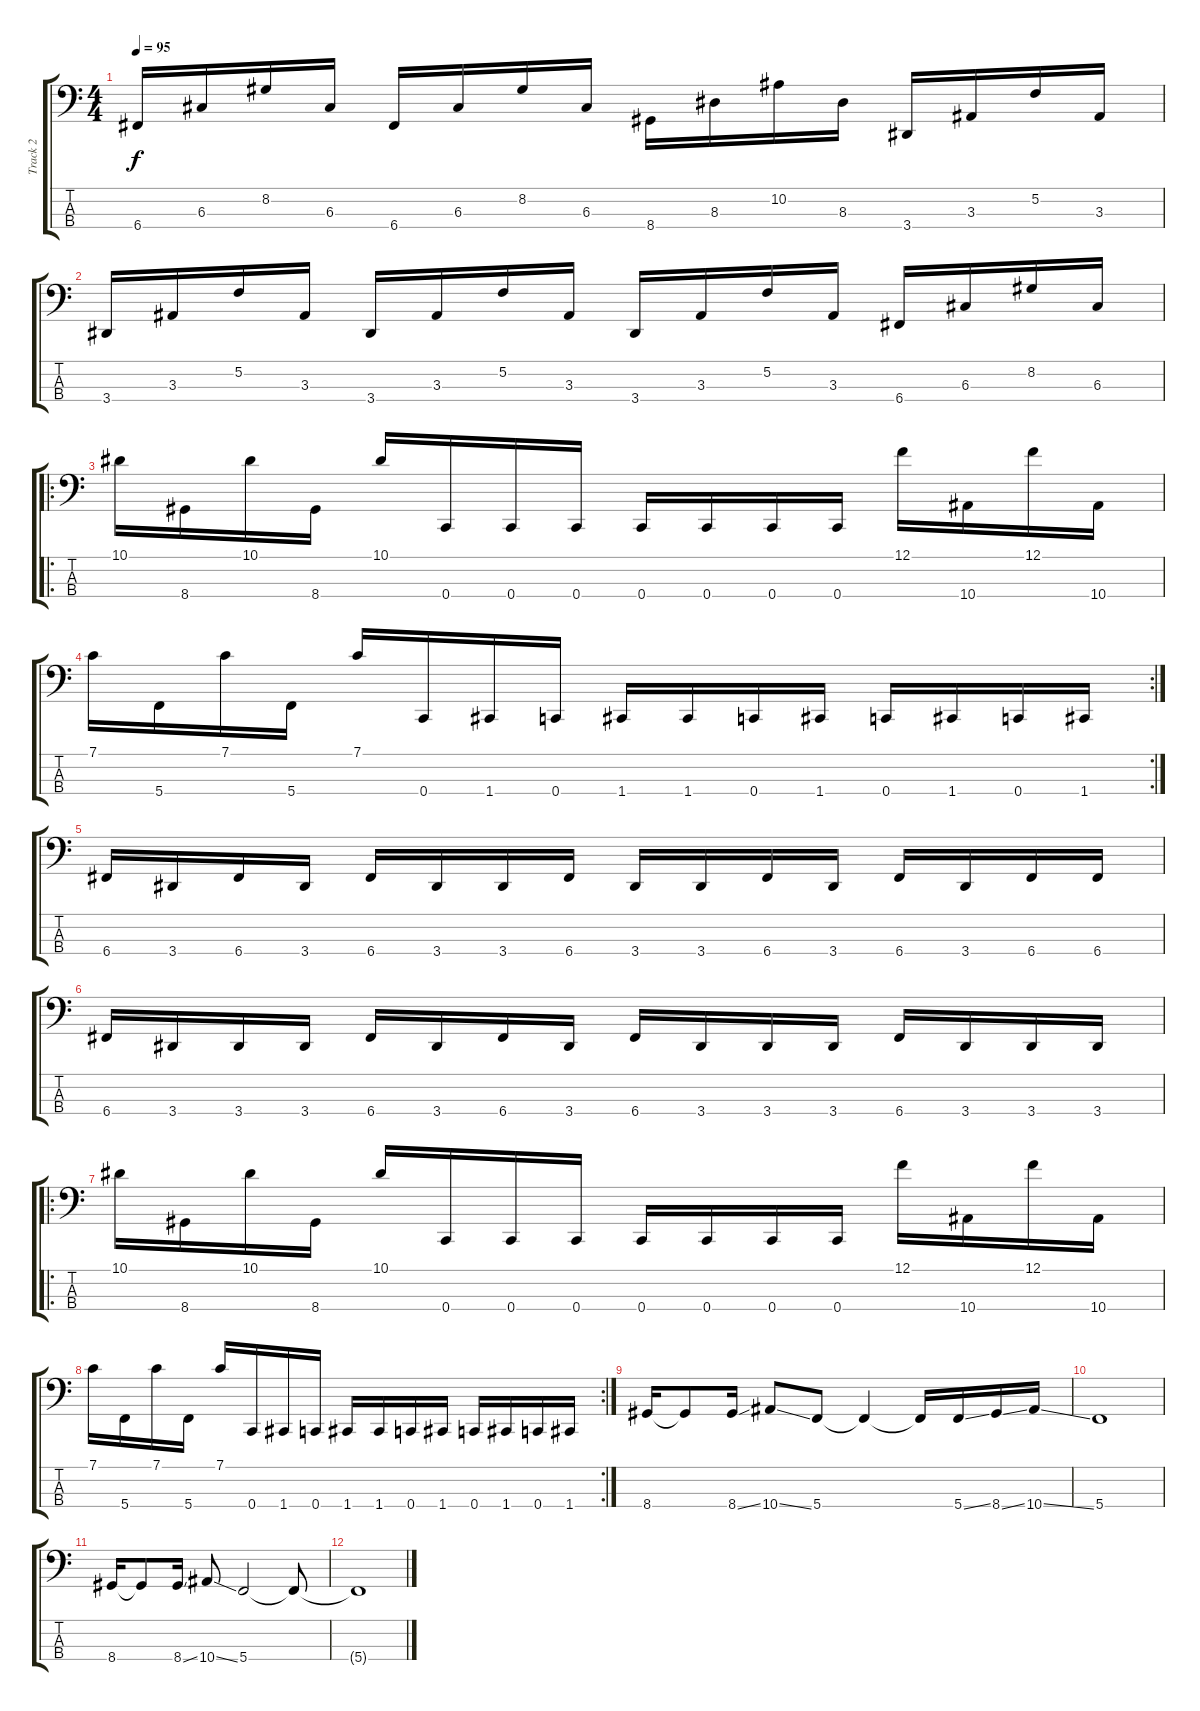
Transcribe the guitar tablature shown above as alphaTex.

\track ("Track 2" "Track 2") {instrument slapbass1}
\staff {score tabs}
\tuning (F2 C2 G1 C1) {hide}
\ts (4 4)
\tempo 95
\clef f4
\ks c
6.4.16{dy f} 6.3.16 8.2.16 6.3.16 6.4.16 6.3.16 8.2.16 6.3.16 8.4.16 8.3.16 10.2.16 8.3.16 3.4.16 3.3.16 5.2.16 3.3.16 |
3.4.16 3.3.16 5.2.16 3.3.16 3.4.16 3.3.16 5.2.16 3.3.16 3.4.16 3.3.16 5.2.16 3.3.16 6.4.16 6.3.16 8.2.16 6.3.16 |
\ro
10.1.16 8.4.16 10.1.16 8.4.16 10.1.16 0.4.16 0.4.16 0.4.16 0.4.16 0.4.16 0.4.16 0.4.16 12.1.16 10.4.16 12.1.16 10.4.16 |
\rc 2
7.1.16 5.4.16 7.1.16 5.4.16 7.1.16 0.4.16 1.4.16 0.4.16 1.4.16 1.4.16 0.4.16 1.4.16 0.4.16 1.4.16 0.4.16 1.4.16 |
6.4.16 3.4.16 6.4.16 3.4.16 6.4.16 3.4.16 3.4.16 6.4.16 3.4.16 3.4.16 6.4.16 3.4.16 6.4.16 3.4.16 6.4.16 6.4.16 |
6.4.16 3.4.16 3.4.16 3.4.16 6.4.16 3.4.16 6.4.16 3.4.16 6.4.16 3.4.16 3.4.16 3.4.16 6.4.16 3.4.16 3.4.16 3.4.16 |
\ro
10.1.16 8.4.16 10.1.16 8.4.16 10.1.16 0.4.16 0.4.16 0.4.16 0.4.16 0.4.16 0.4.16 0.4.16 12.1.16 10.4.16 12.1.16 10.4.16 |
\rc 2
7.1.16 5.4.16 7.1.16 5.4.16 7.1.16 0.4.16 1.4.16 0.4.16 1.4.16 1.4.16 0.4.16 1.4.16 0.4.16 1.4.16 0.4.16 1.4.16 |
8.4.16 8.4{t}.8 8.4{ss}.16 10.4{ss}.8 5.4.8 5.4{t}.4 5.4{t}.16 5.4{ss}.16 8.4{ss}.16 10.4{ss}.16 |
5.4.1 |
8.4.16 8.4{t}.8 8.4{ss}.16 10.4{ss}.8 5.4.2 5.4{t}.8 |
5.4{t}.1
